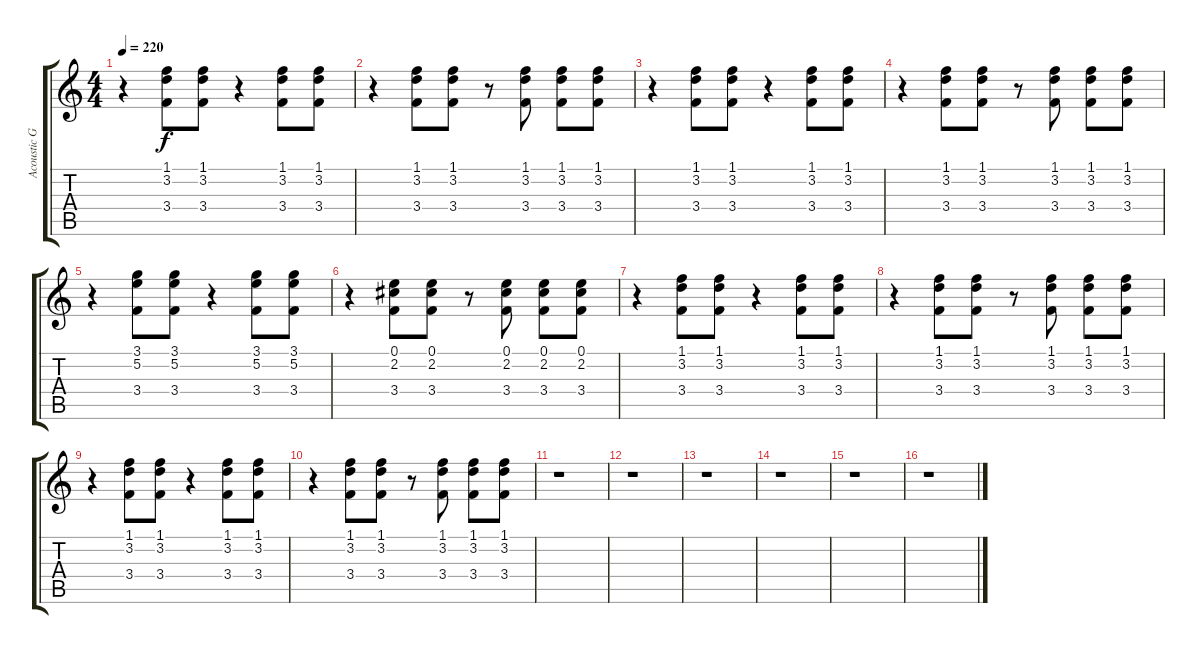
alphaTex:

\track ("Acoustic Guitar" "Acoustic G") {instrument acousticguitarnylon}
\staff {score tabs}
\tuning (E4 B3 G3 D3 A2 E2) {hide}
\ts (4 4)
\tempo 220
\clef g2
\ks c
r.4{dy f} (1.1 3.2 3.4).8 (1.1 3.2 3.4).8 r.4 (1.1 3.2 3.4).8 (1.1 3.2 3.4).8 |
r.4 (1.1 3.2 3.4).8 (1.1 3.2 3.4).8 r.8 (1.1 3.2 3.4).8 (1.1 3.2 3.4).8 (1.1 3.2 3.4).8 |
r.4 (1.1 3.2 3.4).8 (1.1 3.2 3.4).8 r.4 (1.1 3.2 3.4).8 (1.1 3.2 3.4).8 |
r.4 (1.1 3.2 3.4).8 (1.1 3.2 3.4).8 r.8 (1.1 3.2 3.4).8 (1.1 3.2 3.4).8 (1.1 3.2 3.4).8 |
r.4 (3.1 5.2 3.4).8 (3.1 5.2 3.4).8 r.4 (3.1 5.2 3.4).8 (3.1 5.2 3.4).8 |
r.4 (0.1 2.2 3.4).8 (0.1 2.2 3.4).8 r.8 (0.1 2.2 3.4).8 (0.1 2.2 3.4).8 (0.1 2.2 3.4).8 |
r.4 (1.1 3.2 3.4).8 (1.1 3.2 3.4).8 r.4 (1.1 3.2 3.4).8 (1.1 3.2 3.4).8 |
r.4 (1.1 3.2 3.4).8 (1.1 3.2 3.4).8 r.8 (1.1 3.2 3.4).8 (1.1 3.2 3.4).8 (1.1 3.2 3.4).8 |
r.4 (1.1 3.2 3.4).8 (1.1 3.2 3.4).8 r.4 (1.1 3.2 3.4).8 (1.1 3.2 3.4).8 |
r.4 (1.1 3.2 3.4).8 (1.1 3.2 3.4).8 r.8 (1.1 3.2 3.4).8 (1.1 3.2 3.4).8 (1.1 3.2 3.4).8 |
r.1 |
r.1 |
r.1 |
r.1 |
r.1 |
r.1
